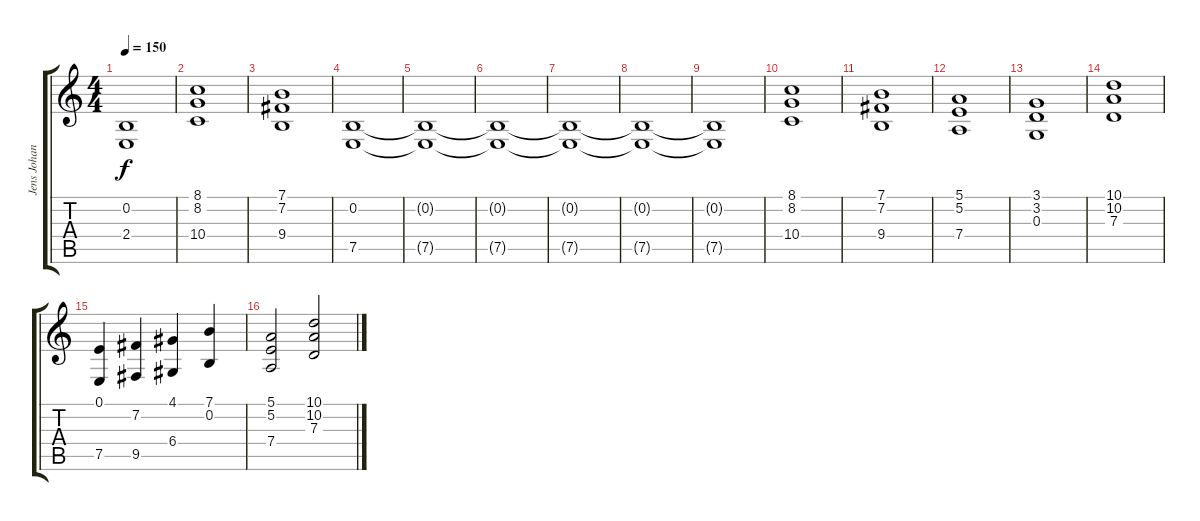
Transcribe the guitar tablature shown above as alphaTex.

\track ("Jens Johansson (Keyboards 2 Rythm)" "Jens Johan") {instrument synthstrings1}
\staff {score tabs}
\tuning (E4 B3 G3 D3 A2 E2) {hide}
\ts (4 4)
\tempo 150
\clef g2
\ks c
(0.2{t} 2.4{t}).1{dy f} |
(8.1 8.2 10.4).1 |
(7.1 7.2 9.4).1 |
(0.2 7.5).1 |
(0.2{t} 7.5{t}).1 |
(0.2{t} 7.5{t}).1 |
(0.2{t} 7.5{t}).1 |
(0.2{t} 7.5{t}).1 |
(0.2{t} 7.5{t}).1 |
(8.1 8.2 10.4).1 |
(7.1 7.2 9.4).1 |
(5.1 5.2 7.4).1 |
(3.1 3.2 0.3).1 |
(10.1 10.2 7.3).1 |
(0.1 7.5).4 (7.2 9.5).4 (4.1 6.4).4 (7.1 0.2).4 |
(5.1 5.2 7.4).2 (10.1 10.2 7.3).2
